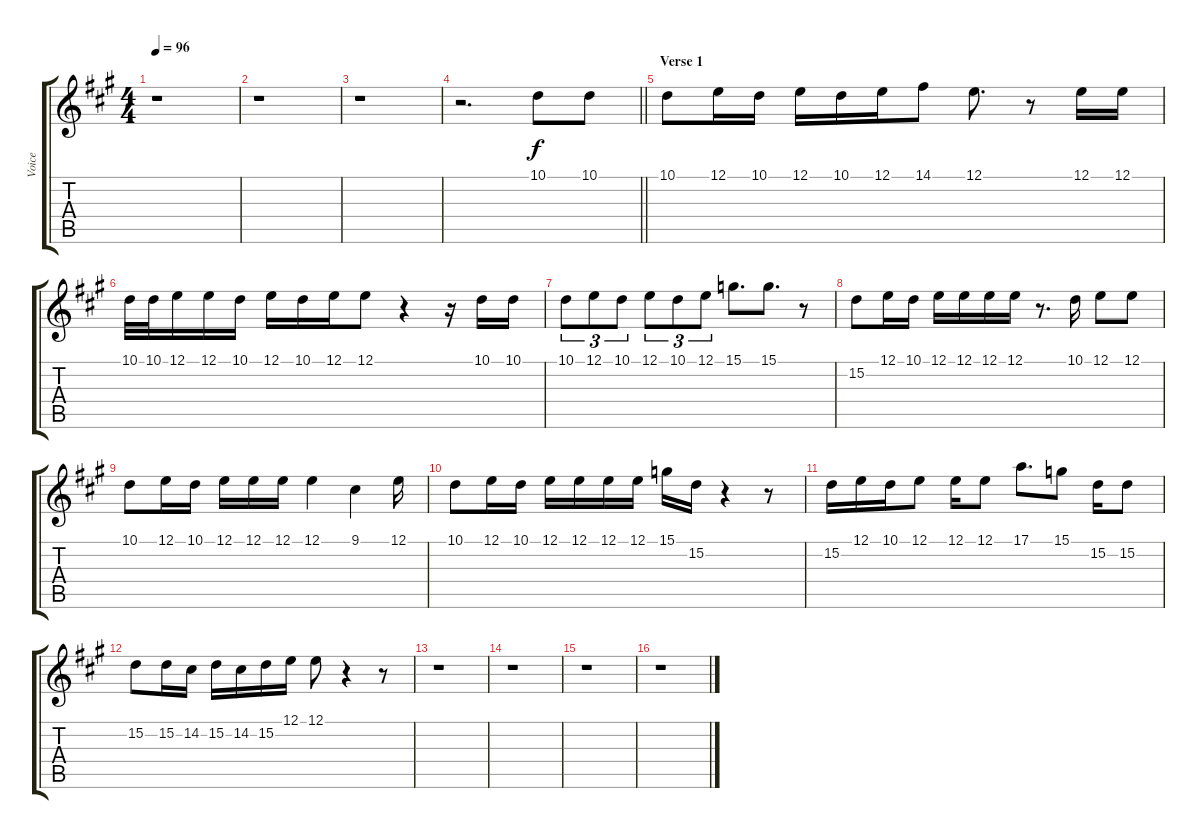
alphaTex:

\track ("Voice" "Voice") {instrument lead6voice}
\staff {score tabs}
\tuning (E4 B3 G3 D3 A2 E2) {hide}
\ts (4 4)
\tempo 96
\clef g2
\ks a
r.1{dy f instrument lead6voice} |
r.1 |
r.1 |
\barLineRight lightlight
r.2{d} 10.1.8 10.1.8 |
\section ("" "Verse 1")
10.1.8 12.1.16 10.1.16 12.1.16 10.1.16 12.1.16 14.1.8 12.1.8{d} r.8 12.1.16 12.1.16 |
10.1.32 10.1.32 12.1.16 12.1.16 10.1.16 12.1.16 10.1.16 12.1.16 12.1.8 r.4 r.16 10.1.16 10.1.16 |
10.1.8{tu (3 2)} 12.1.8{tu (3 2)} 10.1.8{tu (3 2)} 12.1.8{tu (3 2)} 10.1.8{tu (3 2)} 12.1.8{tu (3 2)} 15.1.8{d} 15.1.8{d} r.8 |
15.2.8 12.1.16 10.1.16 12.1.16 12.1.16 12.1.16 12.1.16 r.8{d} 10.1.16 12.1.8 12.1.8 |
10.1.8 12.1.16 10.1.16 12.1.16 12.1.16 12.1.16 12.1.4 9.1.4 12.1.16 |
10.1.8 12.1.16 10.1.16 12.1.16 12.1.16 12.1.16 12.1.16 15.1.16 15.2.16 r.4 r.8 |
15.2.16 12.1.16 10.1.16 12.1.8 12.1.16 12.1.8 17.1.8{d} 15.1.8 15.2.16 15.2.8 |
15.2.8 15.2.16 14.2.16 15.2.16 14.2.16 15.2.16 12.1.16 12.1.8 r.4 r.8 |
r.1 |
r.1 |
r.1 |
r.1
